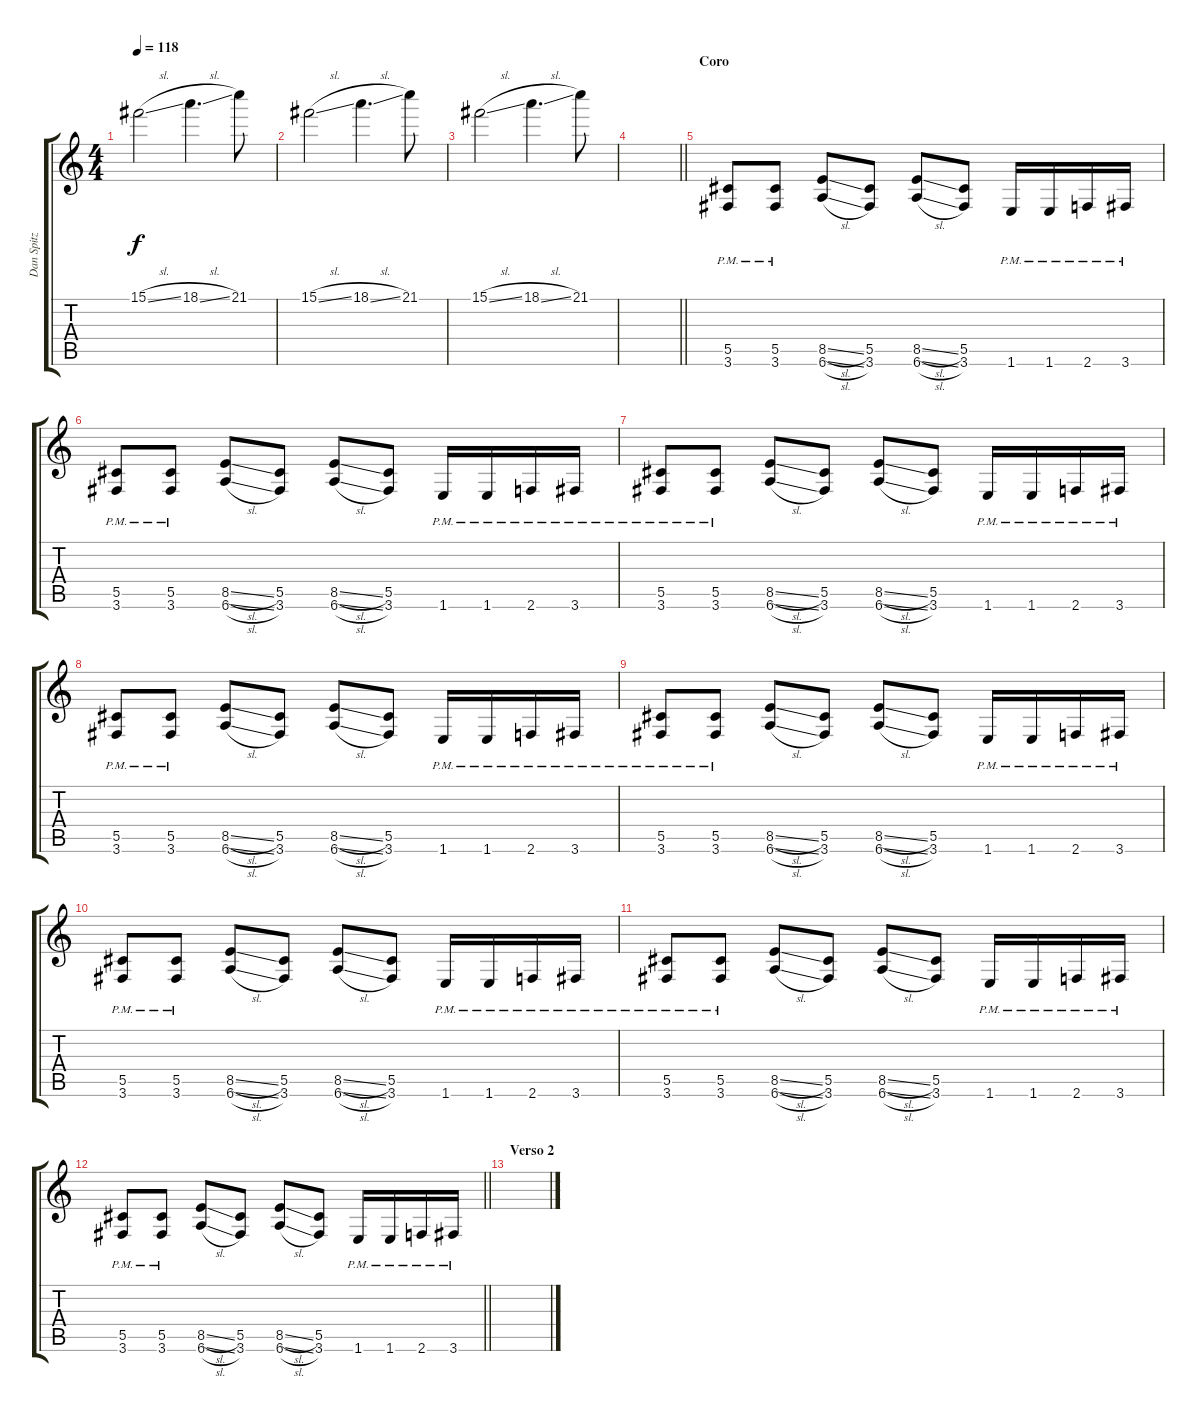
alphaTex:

\track ("Dan Spitz" "Dan Spitz") {instrument distortionguitar}
\staff {score tabs}
\tuning (Eb4 Bb3 Gb3 Db3 Ab2 Eb2) {hide}
\ts (4 4)
\tempo 118
\clef g2
\ks c
15.1{sl}.2{dy f} 18.1{sl}.4{d} 21.1.8 |
15.1{sl}.2 18.1{sl}.4{d} 21.1.8 |
15.1{sl}.2 18.1{sl}.4{d} 21.1.8 |
\barLineRight lightlight
|
\section ("" "Coro")
(5.5{pm} 3.6{pm}).8 (5.5{pm} 3.6{pm}).8 (8.5{sl} 6.6{sl}).8 (5.5 3.6).8 (8.5{sl} 6.6{sl}).8 (5.5 3.6).8 1.6{pm}.16 1.6{pm}.16 2.6{pm}.16 3.6{pm}.16 |
(5.5{pm} 3.6{pm}).8 (5.5{pm} 3.6{pm}).8 (8.5{sl} 6.6{sl}).8 (5.5 3.6).8 (8.5{sl} 6.6{sl}).8 (5.5 3.6).8 1.6{pm}.16 1.6{pm}.16 2.6{pm}.16 3.6{pm}.16 |
(5.5{pm} 3.6{pm}).8 (5.5{pm} 3.6{pm}).8 (8.5{sl} 6.6{sl}).8 (5.5 3.6).8 (8.5{sl} 6.6{sl}).8 (5.5 3.6).8 1.6{pm}.16 1.6{pm}.16 2.6{pm}.16 3.6{pm}.16 |
(5.5{pm} 3.6{pm}).8 (5.5{pm} 3.6{pm}).8 (8.5{sl} 6.6{sl}).8 (5.5 3.6).8 (8.5{sl} 6.6{sl}).8 (5.5 3.6).8 1.6{pm}.16 1.6{pm}.16 2.6{pm}.16 3.6{pm}.16 |
(5.5{pm} 3.6{pm}).8 (5.5{pm} 3.6{pm}).8 (8.5{sl} 6.6{sl}).8 (5.5 3.6).8 (8.5{sl} 6.6{sl}).8 (5.5 3.6).8 1.6{pm}.16 1.6{pm}.16 2.6{pm}.16 3.6{pm}.16 |
(5.5{pm} 3.6{pm}).8 (5.5{pm} 3.6{pm}).8 (8.5{sl} 6.6{sl}).8 (5.5 3.6).8 (8.5{sl} 6.6{sl}).8 (5.5 3.6).8 1.6{pm}.16 1.6{pm}.16 2.6{pm}.16 3.6{pm}.16 |
(5.5{pm} 3.6{pm}).8 (5.5{pm} 3.6{pm}).8 (8.5{sl} 6.6{sl}).8 (5.5 3.6).8 (8.5{sl} 6.6{sl}).8 (5.5 3.6).8 1.6{pm}.16 1.6{pm}.16 2.6{pm}.16 3.6{pm}.16 |
\barLineRight lightlight
(5.5{pm} 3.6{pm}).8 (5.5{pm} 3.6{pm}).8 (8.5{sl} 6.6{sl}).8 (5.5 3.6).8 (8.5{sl} 6.6{sl}).8 (5.5 3.6).8 1.6{pm}.16 1.6{pm}.16 2.6{pm}.16 3.6{pm}.16 |
\section ("" "Verso 2")
